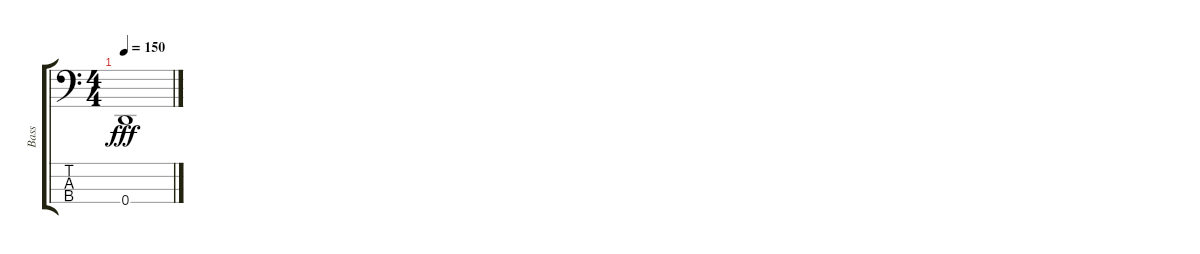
\track ("Bass" "Bass") {instrument electricbasspick}
\staff {score tabs}
\tuning (G2 D2 A1 D1) {hide}
\ts (4 4)
\tempo 150
\clef f4
\ks c
0.4.1{dy fff}
